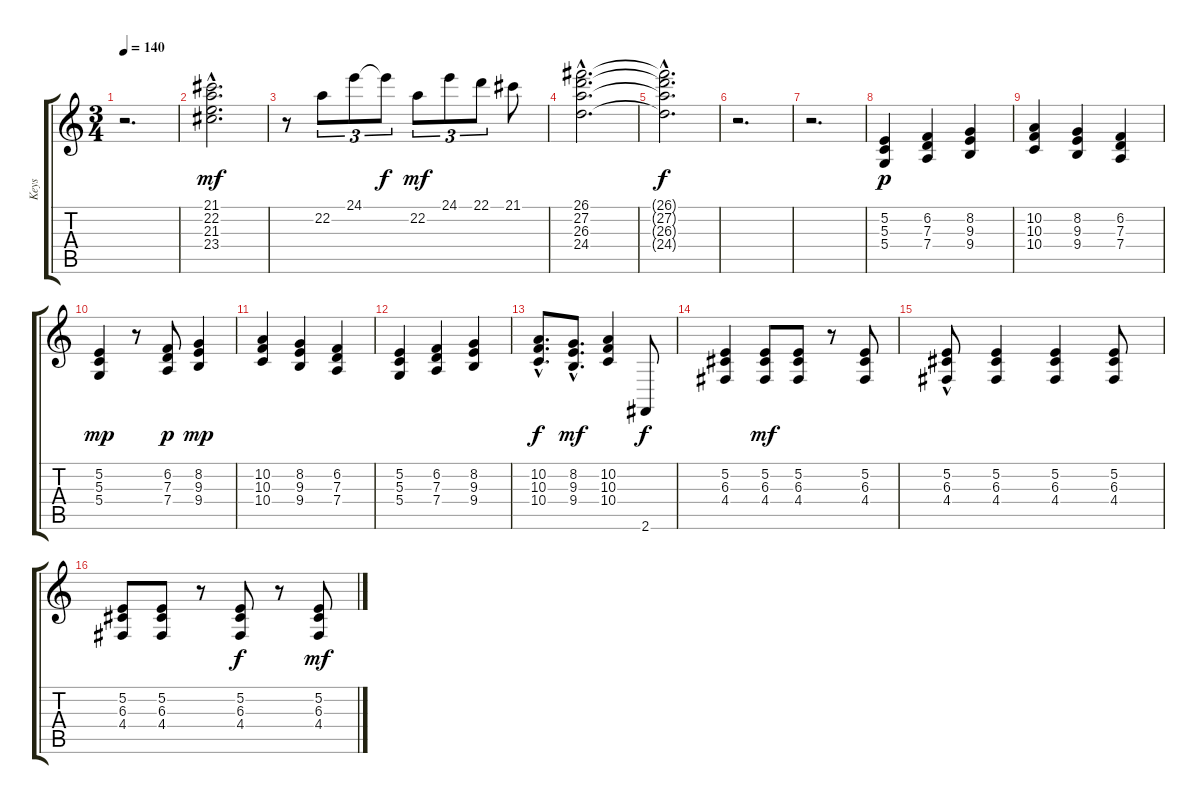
\track ("Keys" "Keys") {instrument brightacousticpiano}
\staff {score tabs}
\tuning (E4 B3 G3 D3 A2 E2) {hide}
\ts (3 4)
\tempo 140
\clef g2
\ks c
r.2{d dy mf} |
(21.1{hac} 22.2{hac} 21.3{hac} 23.4{hac}).2{d} |
r.8 22.2.8{tu (3 2)} 24.1.8{tu (3 2)} 24.1{t}.8{tu (3 2) dy f} 22.2.8{tu (3 2) dy mf} 24.1.8{tu (3 2)} 22.1.8{tu (3 2)} 21.1.8 |
(26.1{hac} 27.2{hac} 26.3{hac} 24.4{hac}).2{d} |
(26.1{hac t} 27.2{hac t} 26.3{hac t} 24.4{hac t}).2{d dy f} |
r.2{d} |
r.2{d} |
(5.2 5.3 5.4).4{dy p} (6.2 7.3 7.4).4 (8.2 9.3 9.4).4 |
(10.2 10.3 10.4).4 (8.2 9.3 9.4).4 (6.2 7.3 7.4).4 |
(5.2 5.3 5.4).4{dy mp} r.8 (6.2 7.3 7.4).8{dy p} (8.2 9.3 9.4).4{dy mp} |
(10.2 10.3 10.4).4 (8.2 9.3 9.4).4 (6.2 7.3 7.4).4 |
(5.2 5.3 5.4).4 (6.2 7.3 7.4).4 (8.2 9.3 9.4).4 |
(10.2{hac} 10.3{hac} 10.4{hac}).8{d dy f} (8.2{hac} 9.3{hac} 9.4{hac}).8{d dy mf} (10.2 10.3 10.4).4 2.6.8{dy f} |
(5.2 6.3 4.4).4 (5.2 6.3 4.4).8{dy mf} (5.2 6.3 4.4).8 r.8 (5.2 6.3 4.4).8 |
(5.2{hac} 6.3{hac} 4.4).8 (5.2 6.3 4.4).4 (5.2 6.3 4.4).4 (5.2 6.3 4.4).8 |
(5.2 6.3 4.4).8 (5.2 6.3 4.4).8 r.8 (5.2 6.3 4.4).8{dy f} r.8 (5.2 6.3 4.4).8{dy mf}
